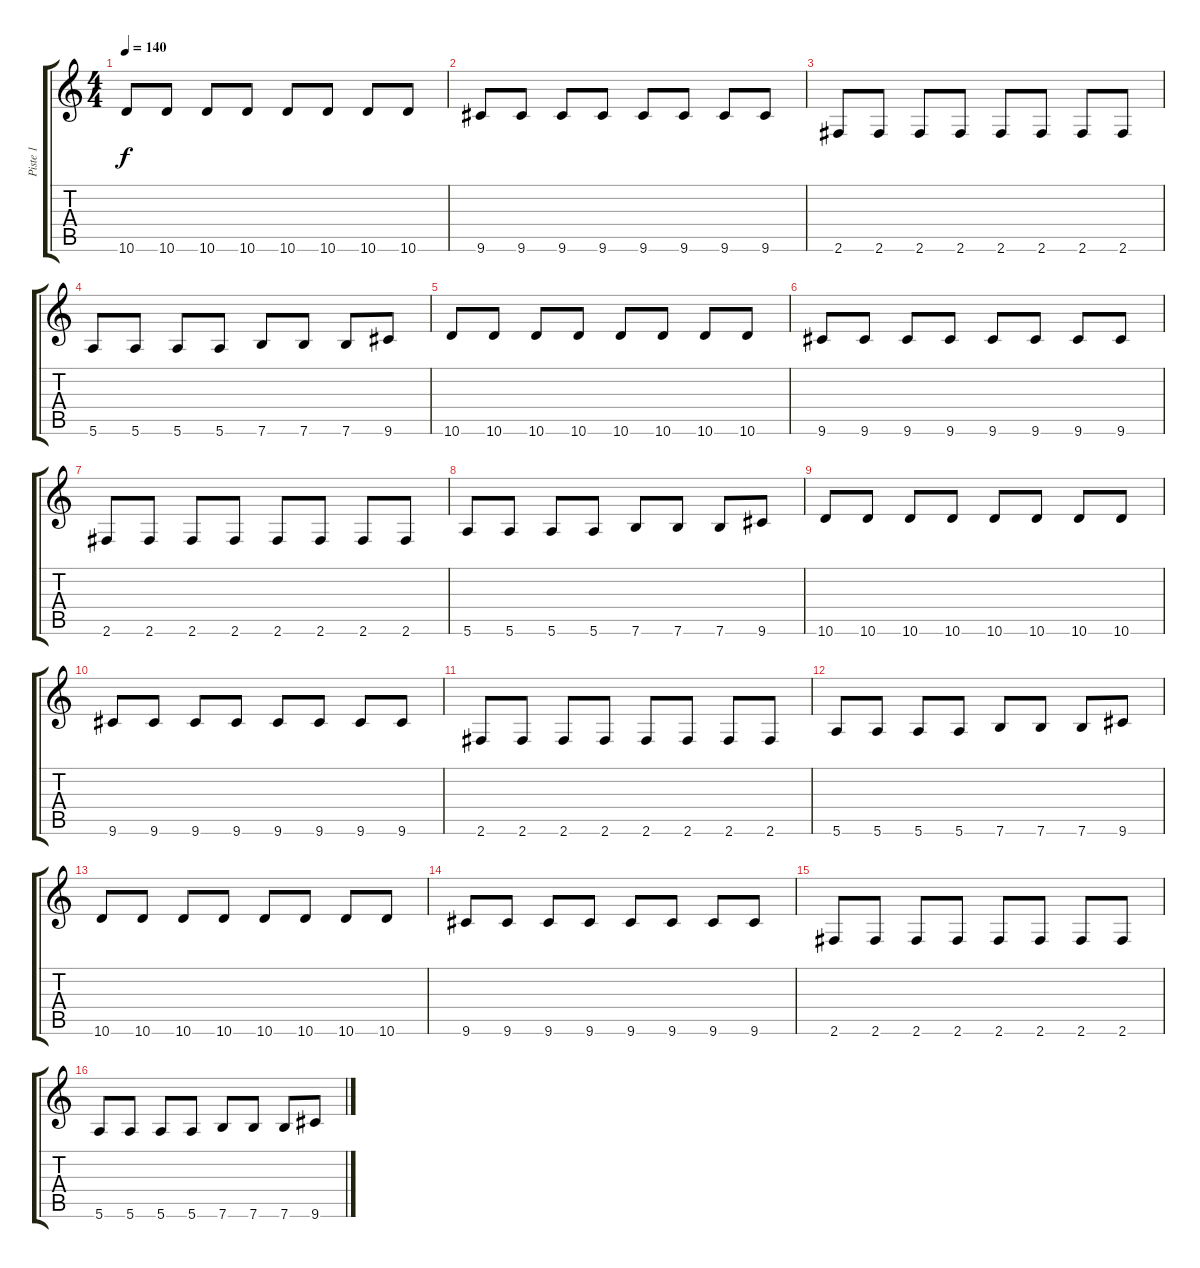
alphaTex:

\track ("Piste 1" "Piste 1") {instrument overdrivenguitar}
\staff {score tabs}
\tuning (E4 B3 G3 D3 A2 E2) {hide}
\ts (4 4)
\tempo 140
\clef g2
\ks c
10.6.8{dy f} 10.6.8 10.6.8 10.6.8 10.6.8 10.6.8 10.6.8 10.6.8 |
9.6.8 9.6.8 9.6.8 9.6.8 9.6.8 9.6.8 9.6.8 9.6.8 |
2.6.8 2.6.8 2.6.8 2.6.8 2.6.8 2.6.8 2.6.8 2.6.8 |
5.6.8 5.6.8 5.6.8 5.6.8 7.6.8 7.6.8 7.6.8 9.6.8 |
10.6.8 10.6.8 10.6.8 10.6.8 10.6.8 10.6.8 10.6.8 10.6.8 |
9.6.8 9.6.8 9.6.8 9.6.8 9.6.8 9.6.8 9.6.8 9.6.8 |
2.6.8 2.6.8 2.6.8 2.6.8 2.6.8 2.6.8 2.6.8 2.6.8 |
5.6.8 5.6.8 5.6.8 5.6.8 7.6.8 7.6.8 7.6.8 9.6.8 |
10.6.8 10.6.8 10.6.8 10.6.8 10.6.8 10.6.8 10.6.8 10.6.8 |
9.6.8 9.6.8 9.6.8 9.6.8 9.6.8 9.6.8 9.6.8 9.6.8 |
2.6.8 2.6.8 2.6.8 2.6.8 2.6.8 2.6.8 2.6.8 2.6.8 |
5.6.8 5.6.8 5.6.8 5.6.8 7.6.8 7.6.8 7.6.8 9.6.8 |
10.6.8 10.6.8 10.6.8 10.6.8 10.6.8 10.6.8 10.6.8 10.6.8 |
9.6.8 9.6.8 9.6.8 9.6.8 9.6.8 9.6.8 9.6.8 9.6.8 |
2.6.8 2.6.8 2.6.8 2.6.8 2.6.8 2.6.8 2.6.8 2.6.8 |
5.6.8 5.6.8 5.6.8 5.6.8 7.6.8 7.6.8 7.6.8 9.6.8
